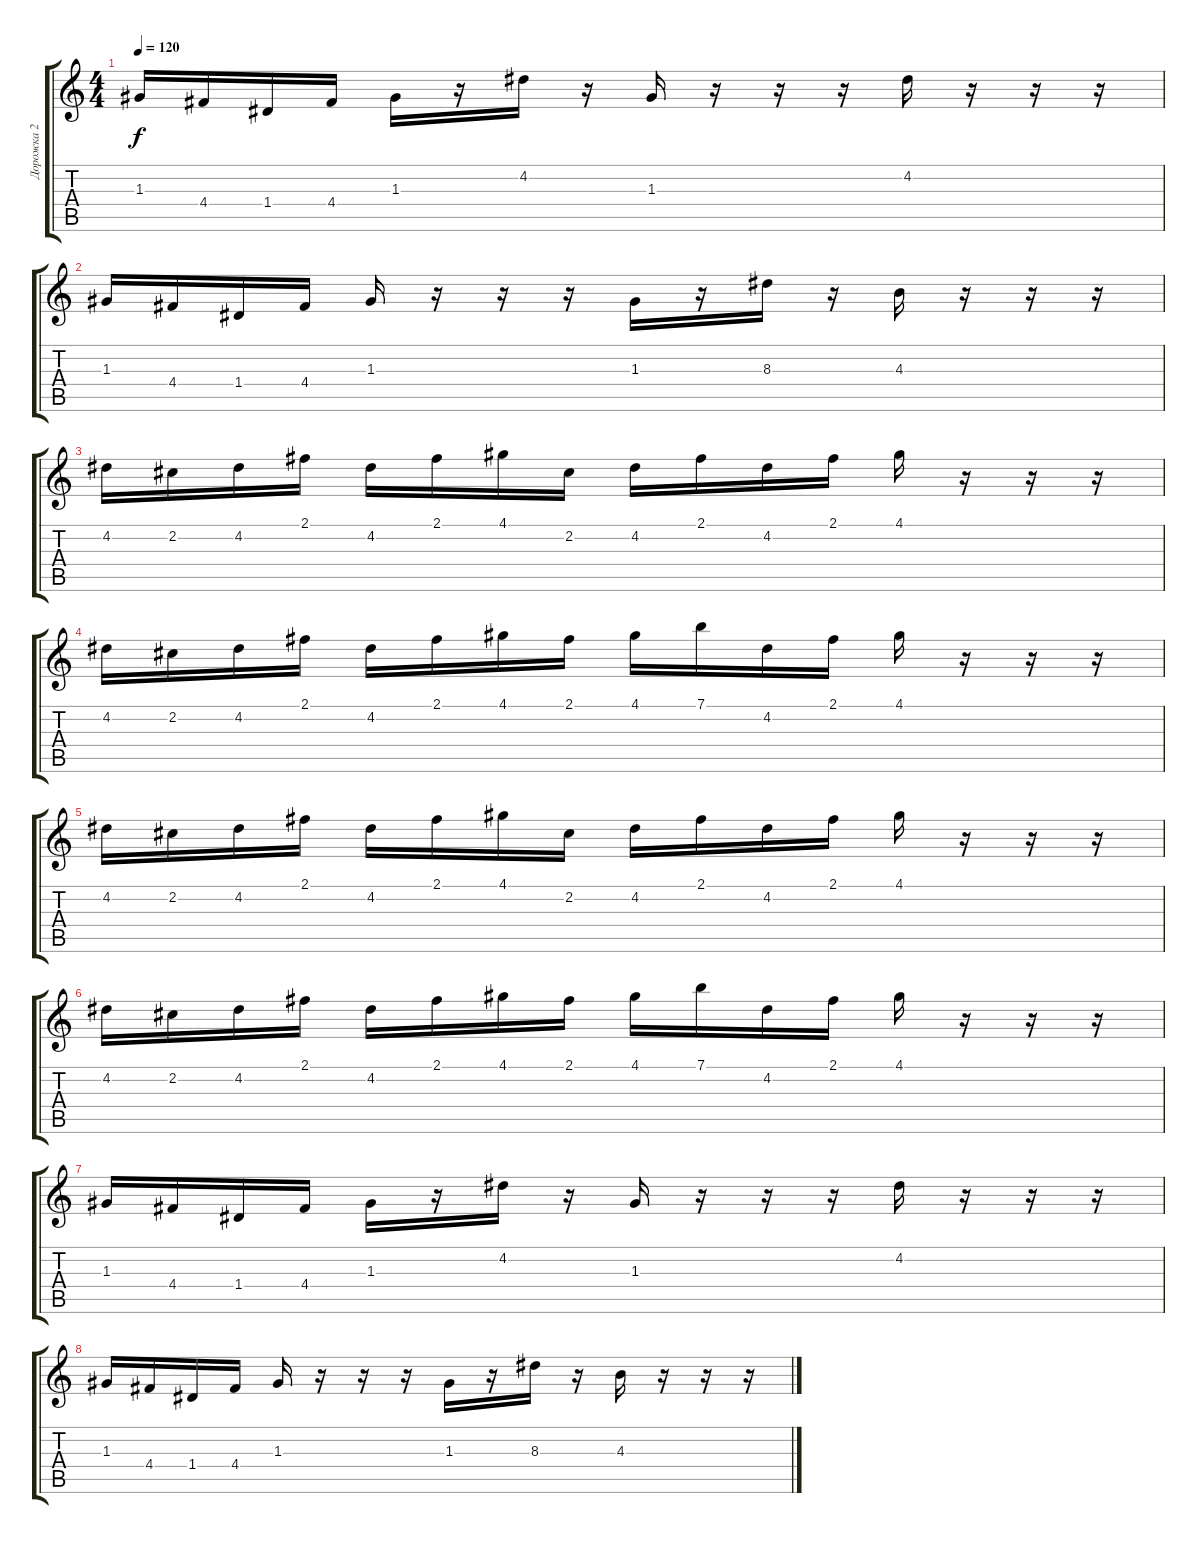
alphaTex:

\track ("Дорожка 2" "Дорожка 2") {instrument synthbass1}
\staff {score tabs}
\tuning (E4 B3 G3 D3 A2 E2) {hide}
\ts (4 4)
\tempo 120
\clef g2
\ks c
1.3.16{dy f} 4.4.16 1.4.16 4.4.16 1.3.16 r.16 4.2.16 r.16 1.3.16 r.16 r.16 r.16 4.2.16 r.16 r.16 r.16 |
1.3.16 4.4.16 1.4.16 4.4.16 1.3.16 r.16 r.16 r.16 1.3.16 r.16 8.3.16 r.16 4.3.16 r.16 r.16 r.16 |
4.2.16 2.2.16 4.2.16 2.1.16 4.2.16 2.1.16 4.1.16 2.2.16 4.2.16 2.1.16 4.2.16 2.1.16 4.1.16 r.16 r.16 r.16 |
4.2.16 2.2.16 4.2.16 2.1.16 4.2.16 2.1.16 4.1.16 2.1.16 4.1.16 7.1.16 4.2.16 2.1.16 4.1.16 r.16 r.16 r.16 |
4.2.16 2.2.16 4.2.16 2.1.16 4.2.16 2.1.16 4.1.16 2.2.16 4.2.16 2.1.16 4.2.16 2.1.16 4.1.16 r.16 r.16 r.16 |
4.2.16 2.2.16 4.2.16 2.1.16 4.2.16 2.1.16 4.1.16 2.1.16 4.1.16 7.1.16 4.2.16 2.1.16 4.1.16 r.16 r.16 r.16 |
1.3.16 4.4.16 1.4.16 4.4.16 1.3.16 r.16 4.2.16 r.16 1.3.16 r.16 r.16 r.16 4.2.16 r.16 r.16 r.16 |
1.3.16 4.4.16 1.4.16 4.4.16 1.3.16 r.16 r.16 r.16 1.3.16 r.16 8.3.16 r.16 4.3.16 r.16 r.16 r.16
